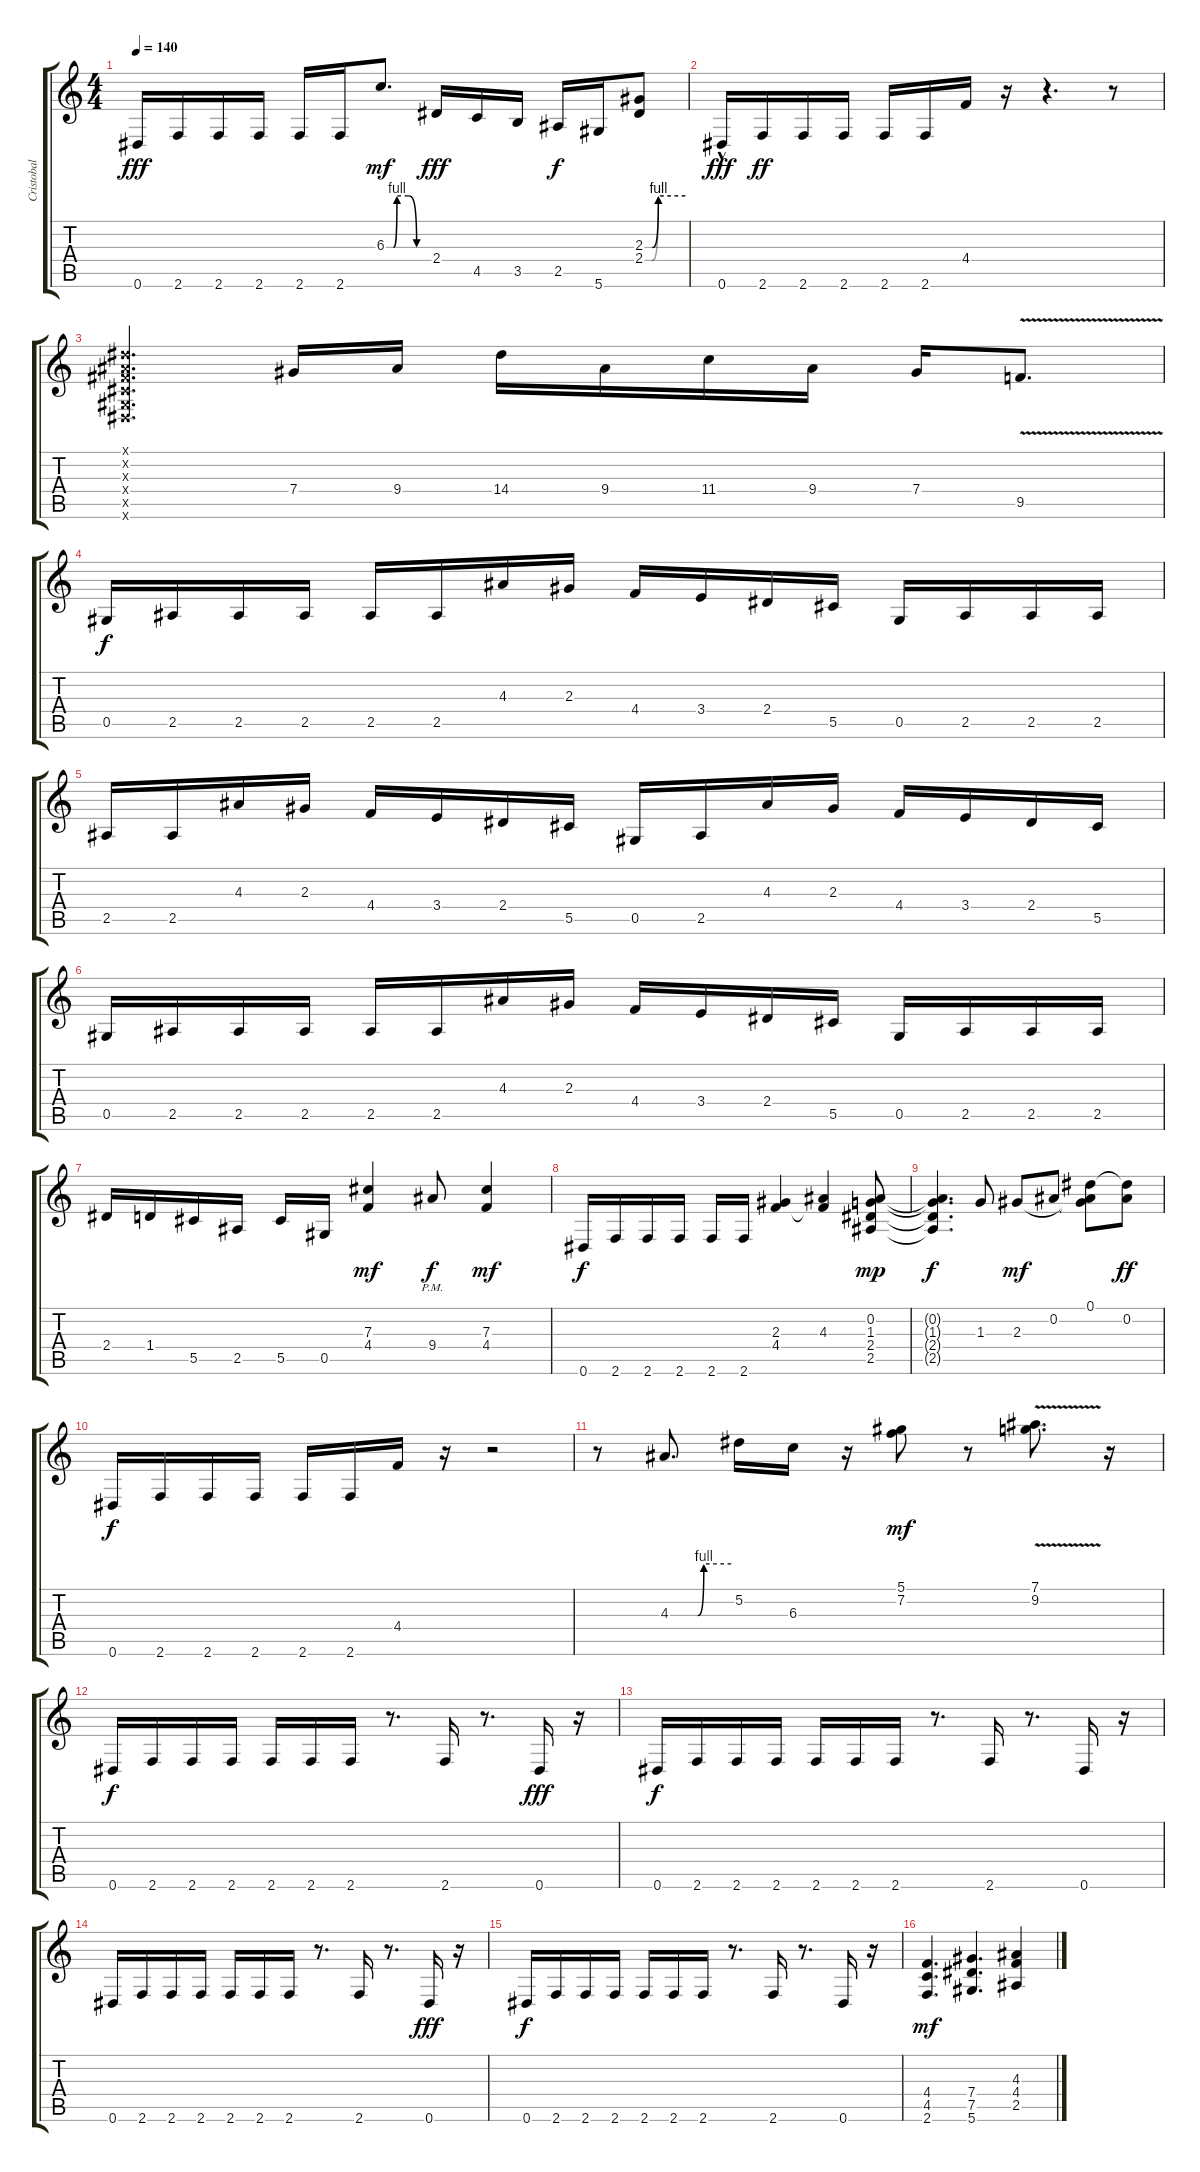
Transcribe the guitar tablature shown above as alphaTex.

\track ("Cristobal Arriagada" "Cristobal ") {instrument distortionguitar}
\staff {score tabs}
\tuning (Eb4 Bb3 Gb3 Db3 Ab2 Eb2) {hide}
\ts (4 4)
\tempo 140
\clef g2
\ks c
0.6.16{dy fff} 2.6.16 2.6.16 2.6.16 2.6.16 2.6.16 6.3{be (custom 0 0 10 0 15 4 31 4 43 0 60 0)}.8{d dy mf instrument guitarharmonics} 2.4.16{dy fff instrument distortionguitar} 4.5.16 3.5.16 2.5.16{dy f} 5.6.16 (2.3{be (custom 0 0 11 0 20 4 60 4)} 2.4{be (custom 0 0 10 0 20 4 60 4)}).8 |
0.6{hac}.16{dy fff} 2.6.16{dy ff} 2.6.16 2.6.16 2.6.16 2.6.16 4.4.16 r.16 r.4{d} r.8 |
(0.1{x} 0.2{x} 0.3{x} 0.4{x} 0.5{x} 0.6{x}).4{d} 7.4.16 9.4.16 14.4.16 9.4.16 11.4.16 9.4.16 7.4.16 9.5{v}.8{d} |
0.5.16{dy f} 2.5.16 2.5.16 2.5.16 2.5.16 2.5.16 4.3.16 2.3.16 4.4.16 3.4.16 2.4.16 5.5.16 0.5.16 2.5.16 2.5.16 2.5.16 |
2.5.16 2.5.16 4.3.16 2.3.16 4.4.16 3.4.16 2.4.16 5.5.16 0.5.16 2.5.16 4.3.16 2.3.16 4.4.16 3.4.16 2.4.16 5.5.16 |
0.5.16 2.5.16 2.5.16 2.5.16 2.5.16 2.5.16 4.3.16 2.3.16 4.4.16 3.4.16 2.4.16 5.5.16 0.5.16 2.5.16 2.5.16 2.5.16 |
2.4.16 1.4.16 5.5.16 2.5.16 5.5.16 0.5.16 (7.3 4.4).4{dy mf} 9.4{pm}.8{dy f} (7.3 4.4).4{dy mf} |
0.6.16{dy f} 2.6.16 2.6.16 2.6.16 2.6.16 2.6.16 (2.3 4.4).4 (4.3 4.4{t}).4 (0.2 1.3 2.4 2.5).8{dy mp} |
(0.2{t} 1.3{t} 2.4{t} 2.5{t}).4{d dy f} 1.3.8 2.3.8{dy mf} 0.2.8 (0.1 0.2{t} 2.3{t}).8 (0.1{t} 0.2).8{dy ff} |
0.6.16{dy f} 2.6.16 2.6.16 2.6.16 2.6.16 2.6.16 4.4.16 r.16 r.2 |
r.8 4.3{be (custom 0 0 27 0 33 4 60 4)}.8{d} 5.2.16 6.3.16 r.16 (5.1 7.2).8{dy mf} r.8 (7.1{v} 9.2{v}).8{d} r.16 |
0.6.16{dy f} 2.6.16 2.6.16 2.6.16 2.6.16 2.6.16 2.6.16 r.8{d} 2.6.16 r.8{d} 0.6.16{dy fff} r.16 |
0.6.16{dy f} 2.6.16 2.6.16 2.6.16 2.6.16 2.6.16 2.6.16 r.8{d} 2.6.16 r.8{d} 0.6.16 r.16 |
0.6.16 2.6.16 2.6.16 2.6.16 2.6.16 2.6.16 2.6.16 r.8{d} 2.6.16 r.8{d} 0.6.16{dy fff} r.16 |
0.6.16{dy f} 2.6.16 2.6.16 2.6.16 2.6.16 2.6.16 2.6.16 r.8{d} 2.6.16 r.8{d} 0.6.16 r.16 |
(4.4 4.5 2.6).4{d dy mf} (7.4 7.5 5.6).4{d} (4.3 4.4 2.5).4
